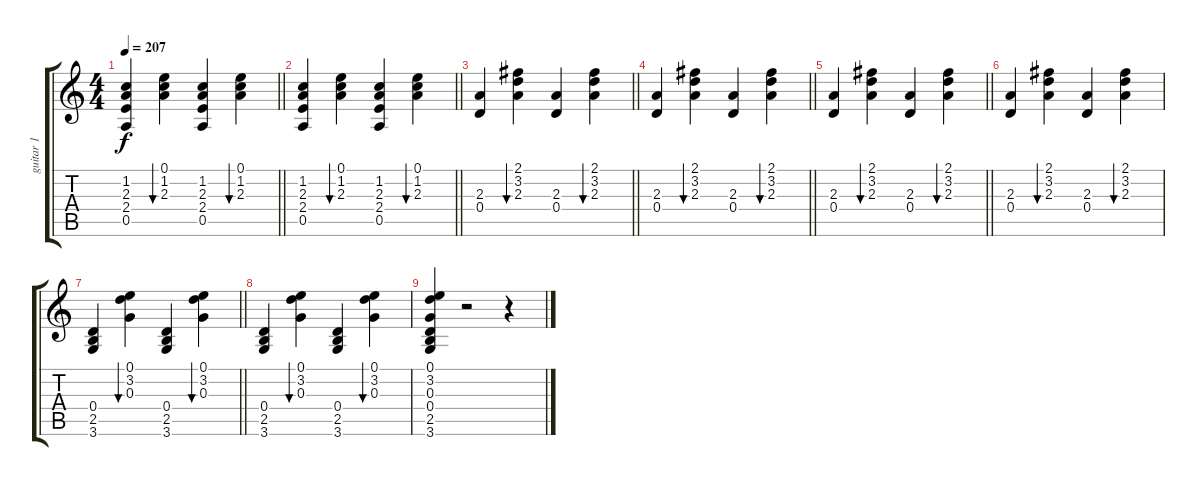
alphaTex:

\track ("guitar 1" "guitar 1") {instrument acousticguitarsteel}
\staff {score tabs}
\tuning (E4 B3 G3 D3 A2 E2) {hide}
\ts (4 4)
\tempo 207
\clef g2
\barLineRight lightlight
\ks c
(1.2 2.3 2.4 0.5).4{dy f} (0.1 1.2 2.3).4{bu 240} (1.2 2.3 2.4 0.5).4 (0.1 1.2 2.3).4{bu 240} |
\barLineRight lightlight
(1.2 2.3 2.4 0.5).4 (0.1 1.2 2.3).4{bu 240} (1.2 2.3 2.4 0.5).4 (0.1 1.2 2.3).4{bu 240} |
\barLineRight lightlight
(2.3 0.4).4 (2.1 3.2 2.3).4{bu 240} (2.3 0.4).4 (2.1 3.2 2.3).4{bu 240} |
\barLineRight lightlight
(2.3 0.4).4 (2.1 3.2 2.3).4{bu 240} (2.3 0.4).4 (2.1 3.2 2.3).4{bu 240} |
\barLineRight lightlight
(2.3 0.4).4 (2.1 3.2 2.3).4{bu 240} (2.3 0.4).4 (2.1 3.2 2.3).4{bu 240} |
(2.3 0.4).4 (2.1 3.2 2.3).4{bu 240} (2.3 0.4).4 (2.1 3.2 2.3).4{bu 240} |
\barLineRight lightlight
(0.4 2.5 3.6).4 (0.1 3.2 0.3).4{bu 240} (0.4 2.5 3.6).4 (0.1 3.2 0.3).4{bu 240} |
(0.4 2.5 3.6).4 (0.1 3.2 0.3).4{bu 240} (0.4 2.5 3.6).4 (0.1 3.2 0.3).4{bu 240} |
(0.1 3.2 0.3 0.4 2.5 3.6).4 r.2 r.4
